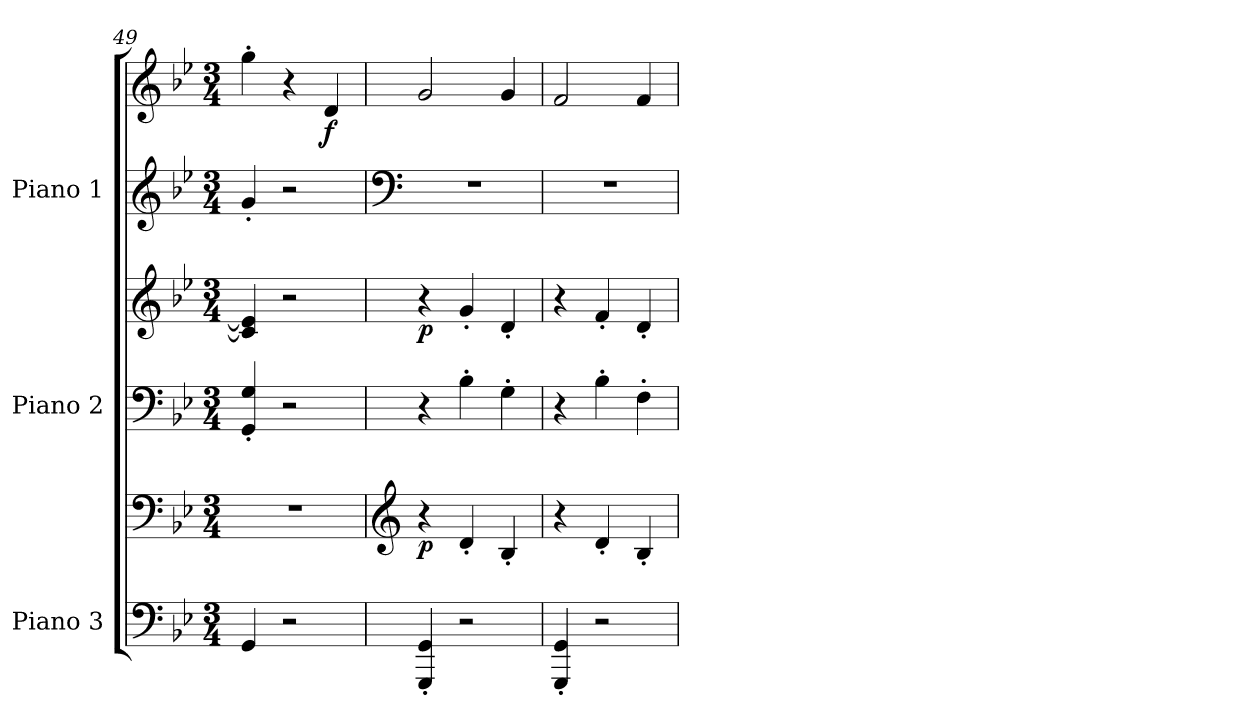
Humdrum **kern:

**kern	**kern	**dynam	**kern	**kern	**dynam	**kern	**kern	**dynam
*part3	*part3	*part3	*part2	*part2	*part2	*part1	*part1	*part1
*staff6	*staff5	*staff5/6	*staff4	*staff3	*staff3/4	*staff2	*staff1	*staff1/2
*I"Piano 3	*	*	*I"Piano 2	*	*	*I"Piano 1	*	*
*I'Pno. 3	*	*	*I'Pno. 2	*	*	*I'Pno. 1	*	*
*clefF4	*clefF4	*	*clefF4	*clefG2	*	*clefG2	*clefG2	*
*k[b-e-]	*k[b-e-]	*	*k[b-e-]	*k[b-e-]	*	*k[b-e-]	*k[b-e-]	*
*M3/4	*M3/4	*	*M3/4	*M3/4	*	*M3/4	*M3/4	*
=49	=49	=49	=49	=49	=49	=49	=49	=49
4GG/	2.r	.	4GG/' 4G/'	4c/] 4e-/]	.	4g'/	4gg'\	.
2r	.	.	2r	2r	.	2r	4r	.
!	!	!	!	!	!	!	!	!LO:DY:b
.	.	.	.	.	.	.	4d/	f
=50	=50	=50	=50	=50	=50	=50	=50	=50
*	*clefG2	*	*	*	*	*clefF4	*	*
!	!	!LO:DY:b	!	!	!LO:DY:b	!	!	!
4GGG/' 4GG/'	4r	p	4r	4r	p	2.r	2g/	.
2r	4d'/	.	4B-'\	4g'/	.	.	.	.
.	4B-'/	.	4G'\	4d'/	.	.	4g/	.
!!LO:LB:g=z
=51	=51	=51	=51	=51	=51	=51	=51	=51
4GGG/' 4GG/'	4r	.	4r	4r	.	2.r	2f/	.
2r	4d'/	.	4B-'\	4f'/	.	.	.	.
.	4B-'/	.	4F'\	4d'/	.	.	4f/	.
=	=	=	=	=	=	=	=	=
*-	*-	*-	*-	*-	*-	*-	*-	*-
